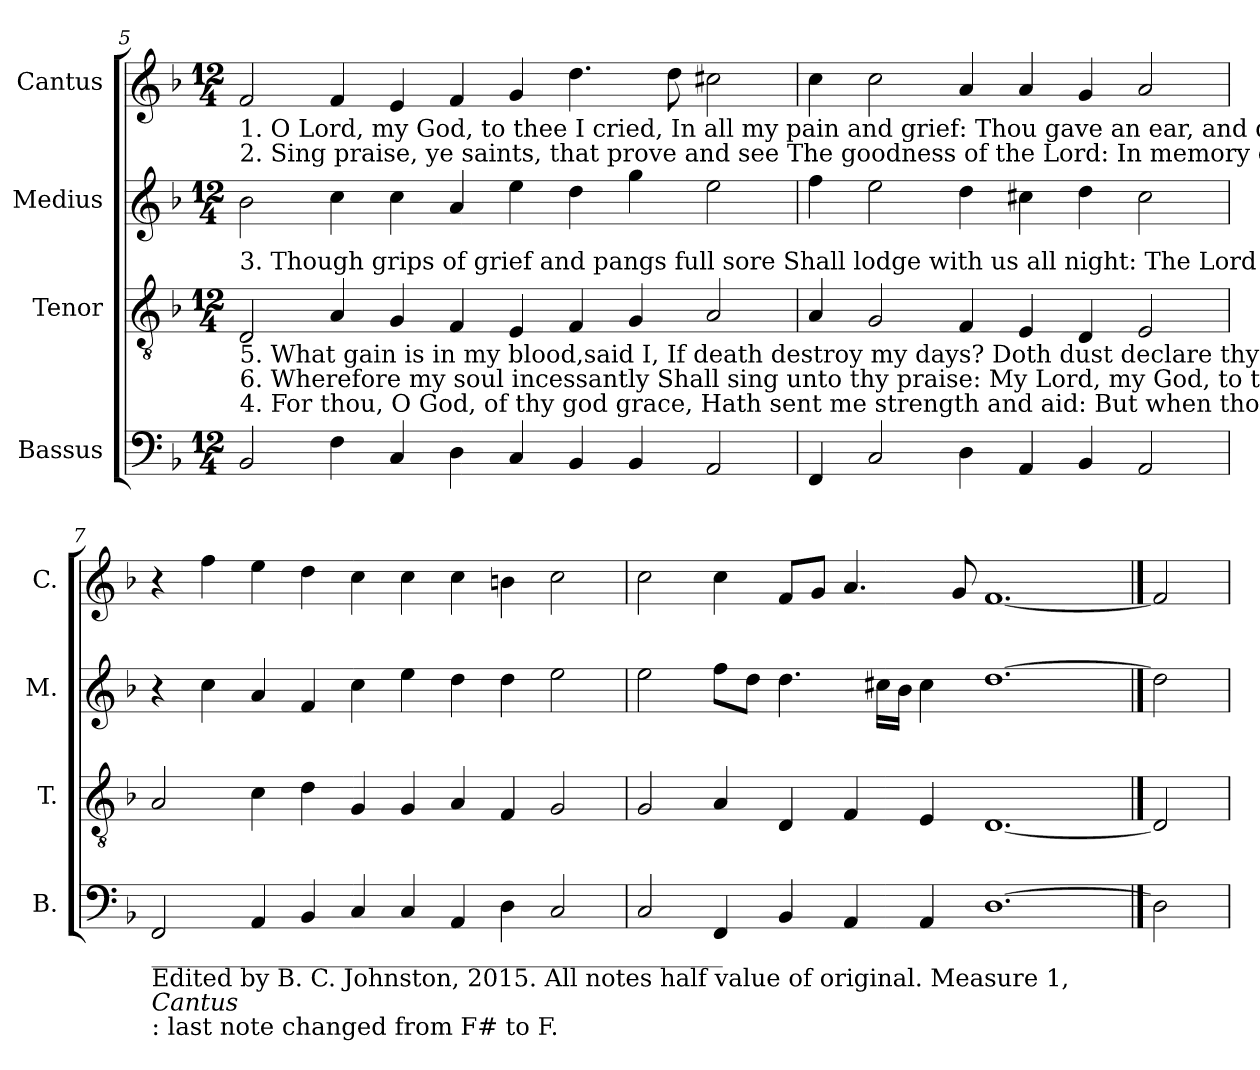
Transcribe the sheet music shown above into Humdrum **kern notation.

**kern	**kern	**kern	**kern
*part4	*part3	*part2	*part1
*staff4	*staff3	*staff2	*staff1
*I"Bassus	*I"Tenor	*I"Medius	*I"Cantus
*I'B.	*I'T.	*I'M.	*I'C.
!!LO:LB:g=z
*clefF4	*clefGv2	*clefG2	*clefG2
*k[b-]	*k[b-]	*k[b-]	*k[b-]
*M12/4	*M12/4	*M12/4	*M12/4
=5	=5	=5	=5
!	!	!	!LO:TX:b:t=1.  O Lord, my God, to thee I cried,  In all my pain and grief&colon;  Thou gave an ear, and did provide,   To  ease me with relief.
!	!	!LO:TX:a:t=2.  Sing praise, ye saints, that prove and see The goodness of the Lord&colon; In memory of his majesty,   Rejoice with one accord.	!
!	!LO:TX:a:t=3. Though grips of grief and pangs full sore Shall lodge with us all night&colon;  The Lord to joy shall us restore,  Before the day be light.	!	!
!	!LO:TX:b:t=5. What gain is in my blood,said I,  If death destroy my days? Doth dust declare thy majesty,   Or yet thy truth doth praise?	!	!
!	!LO:TX:b:t=6.  Wherefore my soul incessantly  Shall sing unto thy praise&colon;  My Lord, my God, to thee will I  Give laud and thanks always.	!	!
!LO:TX:a:t=4.  For thou, O God, of thy god grace, Hath sent me strength and aid&colon;  But when thou turned away thy face,  My mind was sore dismayed.	!	!	!
2BB-/	2D/	2b-\	2f/
4F\	4A/	4cc\	4f/
4C/	4G/	4cc\	4e/
4D\	4F/	4a/	4f/
4C/	4E/	4ee\	4g/
4BB-/	4F/	4dd\	4.dd\
4BB-/	4G/	4gg\	.
.	.	.	8dd\
2AA/	2A/	2ee\	2cc#X\
=6	=6	=6	=6
4FF/	4A/	4ff\	4cc\
2C/	2G/	2ee\	2cc\
4D\	4F/	4dd\	4a/
4AA/	4E/	4cc#X\	4a/
4BB-/	4D/	4dd\	4g/
2AA/	2E/	2cc#\	2a/
=7	=7	=7	=7
!LO:TX:b:t=_______________________________________________	!	!	!
!LO:TX:b:t=Edited by B. C. Johnston, 2015.  All notes half value of original.  Measure 1,	!	!	!
!LO:TX:b:i:t=Cantus	!	!	!
!LO:TX:b:t=&colon; last note changed from F# to F.	!	!	!
2FF/	2A/	4r	4r
.	.	4cc\	4ff\
4AA/	4c\	4a/	4ee\
4BB-/	4d\	4f/	4dd\
4C/	4G/	4cc\	4cc\
4C/	4G/	4ee\	4cc\
4AA/	4A/	4dd\	4cc\
4D\	4F/	4dd\	4bn\
2C/	2G/	2ee\	2cc\
=8	=8	=8	=8
2C/	2G/	2ee\	2cc\
4FF/	4A/	8ff\L	4cc\
.	.	8dd\J	.
4BB-/	4D/	4.dd\	8f/L
.	.	.	8g/J
4AA/	4F/	.	4.a/
.	.	16cc#X\LL	.
.	.	16b-\JJ	.
4AA/	4E/	4cc#\	.
.	.	.	8g/
[1.D	[1.D	[1.dd	[1.f
==9	==9	==9	==9
2D]	2D]	2dd]	2f]
=	=	=	=
*-	*-	*-	*-
